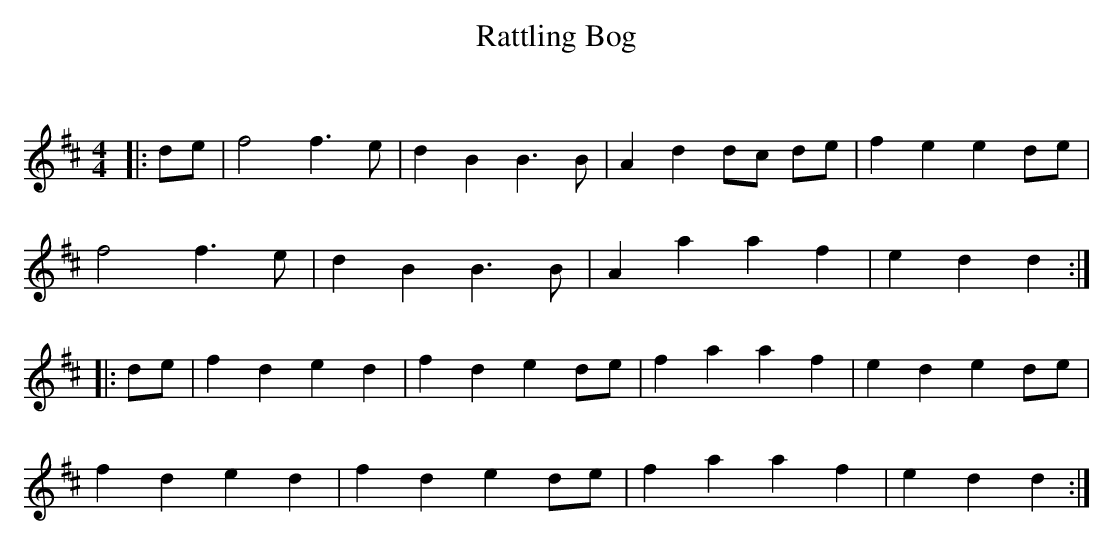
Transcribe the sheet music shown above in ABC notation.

X:1
T: Rattling Bog
C:
Q: 232
K:D
M:4/4
L:1/8
|:de|f4 f3e|d2 B2 B3B|A2 d2 dc de|f2 e2 e2 de|
f4 f3e|d2 B2 B3B|A2 a2 a2 f2|e2 d2 d2:|
|:de|f2 d2 e2 d2|f2 d2 e2 de|f2 a2 a2 f2|e2 d2 e2 de|
f2 d2 e2 d2|f2 d2 e2 de|f2 a2 a2 f2|e2 d2 d2:|
